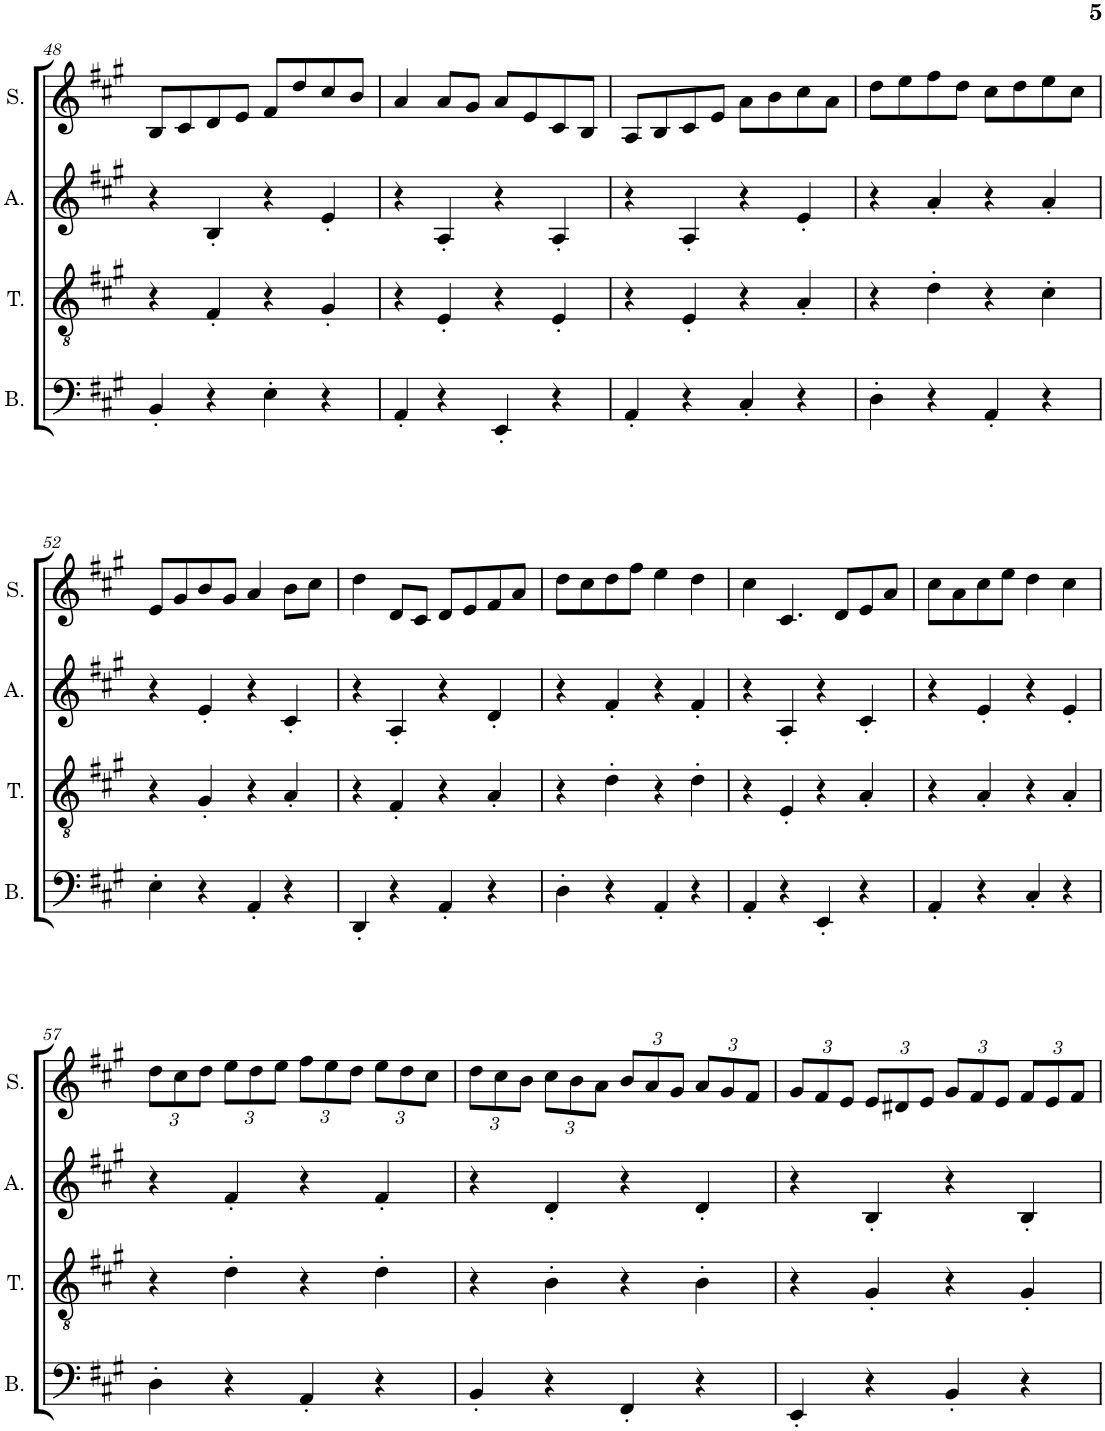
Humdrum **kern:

**kern	**kern	**kern	**kern
*part4	*part3	*part2	*part1
*staff4	*staff3	*staff2	*staff1
*I"Bass	*I"Tenor	*I"Alto	*I"Soprano
*I'B.	*I'T.	*I'A.	*I'S.
!!LO:PB:g=z
*clefF4	*clefGv2	*clefG2	*clefG2
*k[f#c#g#]	*k[f#c#g#]	*k[f#c#g#]	*k[f#c#g#]
*M4/4	*M4/4	*M4/4	*M4/4
=48	=48	=48	=48
4BB'/	4r	4r	8B/L
.	.	.	8c#/
4r	4F#'/	4B'/	8d/
.	.	.	8e/J
4E'\	4r	4r	8f#/L
.	.	.	8dd/
4r	4G#'/	4e'/	8cc#/
.	.	.	8b/J
=49	=49	=49	=49
4AA'/	4r	4r	4a/
4r	4E'/	4A'/	8a/L
.	.	.	8g#/J
4EE'/	4r	4r	8a/L
.	.	.	8e/
4r	4E'/	4A'/	8c#/
.	.	.	8B/J
=50	=50	=50	=50
4AA'/	4r	4r	8A/L
.	.	.	8B/
4r	4E'/	4A'/	8c#/
.	.	.	8e/J
4C#'/	4r	4r	8a\L
.	.	.	8b\
4r	4A'/	4e'/	8cc#\
.	.	.	8a\J
=51	=51	=51	=51
4D'\	4r	4r	8dd\L
.	.	.	8ee\
4r	4d'\	4a'/	8ff#\
.	.	.	8dd\J
4AA'/	4r	4r	8cc#\L
.	.	.	8dd\
4r	4c#'\	4a'/	8ee\
.	.	.	8cc#\J
!!LO:LB:g=z
=52	=52	=52	=52
4E'\	4r	4r	8e/L
.	.	.	8g#/
4r	4G#'/	4e'/	8b/
.	.	.	8g#/J
4AA'/	4r	4r	4a/
4r	4A'/	4c#'/	8b\L
.	.	.	8cc#\J
=53	=53	=53	=53
4DD'/	4r	4r	4dd\
4r	4F#'/	4A'/	8d/L
.	.	.	8c#/J
4AA'/	4r	4r	8d/L
.	.	.	8e/
4r	4A'/	4d'/	8f#/
.	.	.	8a/J
=54	=54	=54	=54
4D'\	4r	4r	8dd\L
.	.	.	8cc#\
4r	4d'\	4f#'/	8dd\
.	.	.	8ff#\J
4AA'/	4r	4r	4ee\
4r	4d'\	4f#'/	4dd\
=55	=55	=55	=55
4AA'/	4r	4r	4cc#\
4r	4E'/	4A'/	4.c#/
4EE'/	4r	4r	.
.	.	.	8d/L
4r	4A'/	4c#'/	8e/
.	.	.	8a/J
=56	=56	=56	=56
4AA'/	4r	4r	8cc#\L
.	.	.	8a\
4r	4A'/	4e'/	8cc#\
.	.	.	8ee\J
4C#'/	4r	4r	4dd\
4r	4A'/	4e'/	4cc#\
!!LO:LB:g=z
=57	=57	=57	=57
*	*	*	*Xbrackettup
4D'\	4r	4r	12dd\L
.	.	.	12cc#\
.	.	.	12dd\J
4r	4d'\	4f#'/	12ee\L
.	.	.	12dd\
.	.	.	12ee\J
4AA'/	4r	4r	12ff#\L
.	.	.	12ee\
.	.	.	12dd\J
4r	4d'\	4f#'/	12ee\L
.	.	.	12dd\
.	.	.	12cc#\J
=58	=58	=58	=58
4BB'/	4r	4r	12dd\L
.	.	.	12cc#\
.	.	.	12b\J
4r	4B'\	4d'/	12cc#\L
.	.	.	12b\
.	.	.	12a\J
4FF#'/	4r	4r	12b/L
.	.	.	12a/
.	.	.	12g#/J
4r	4B'\	4d'/	12a/L
.	.	.	12g#/
.	.	.	12f#/J
=59	=59	=59	=59
4EE'/	4r	4r	12g#/L
.	.	.	12f#/
.	.	.	12e/J
4r	4G#'/	4B'/	12e/L
.	.	.	12d#X/
.	.	.	12e/J
4BB'/	4r	4r	12g#/L
.	.	.	12f#/
.	.	.	12e/J
4r	4G#'/	4B'/	12f#/L
.	.	.	12e/
.	.	.	12f#/J
=	=	=	=
*-	*-	*-	*-
